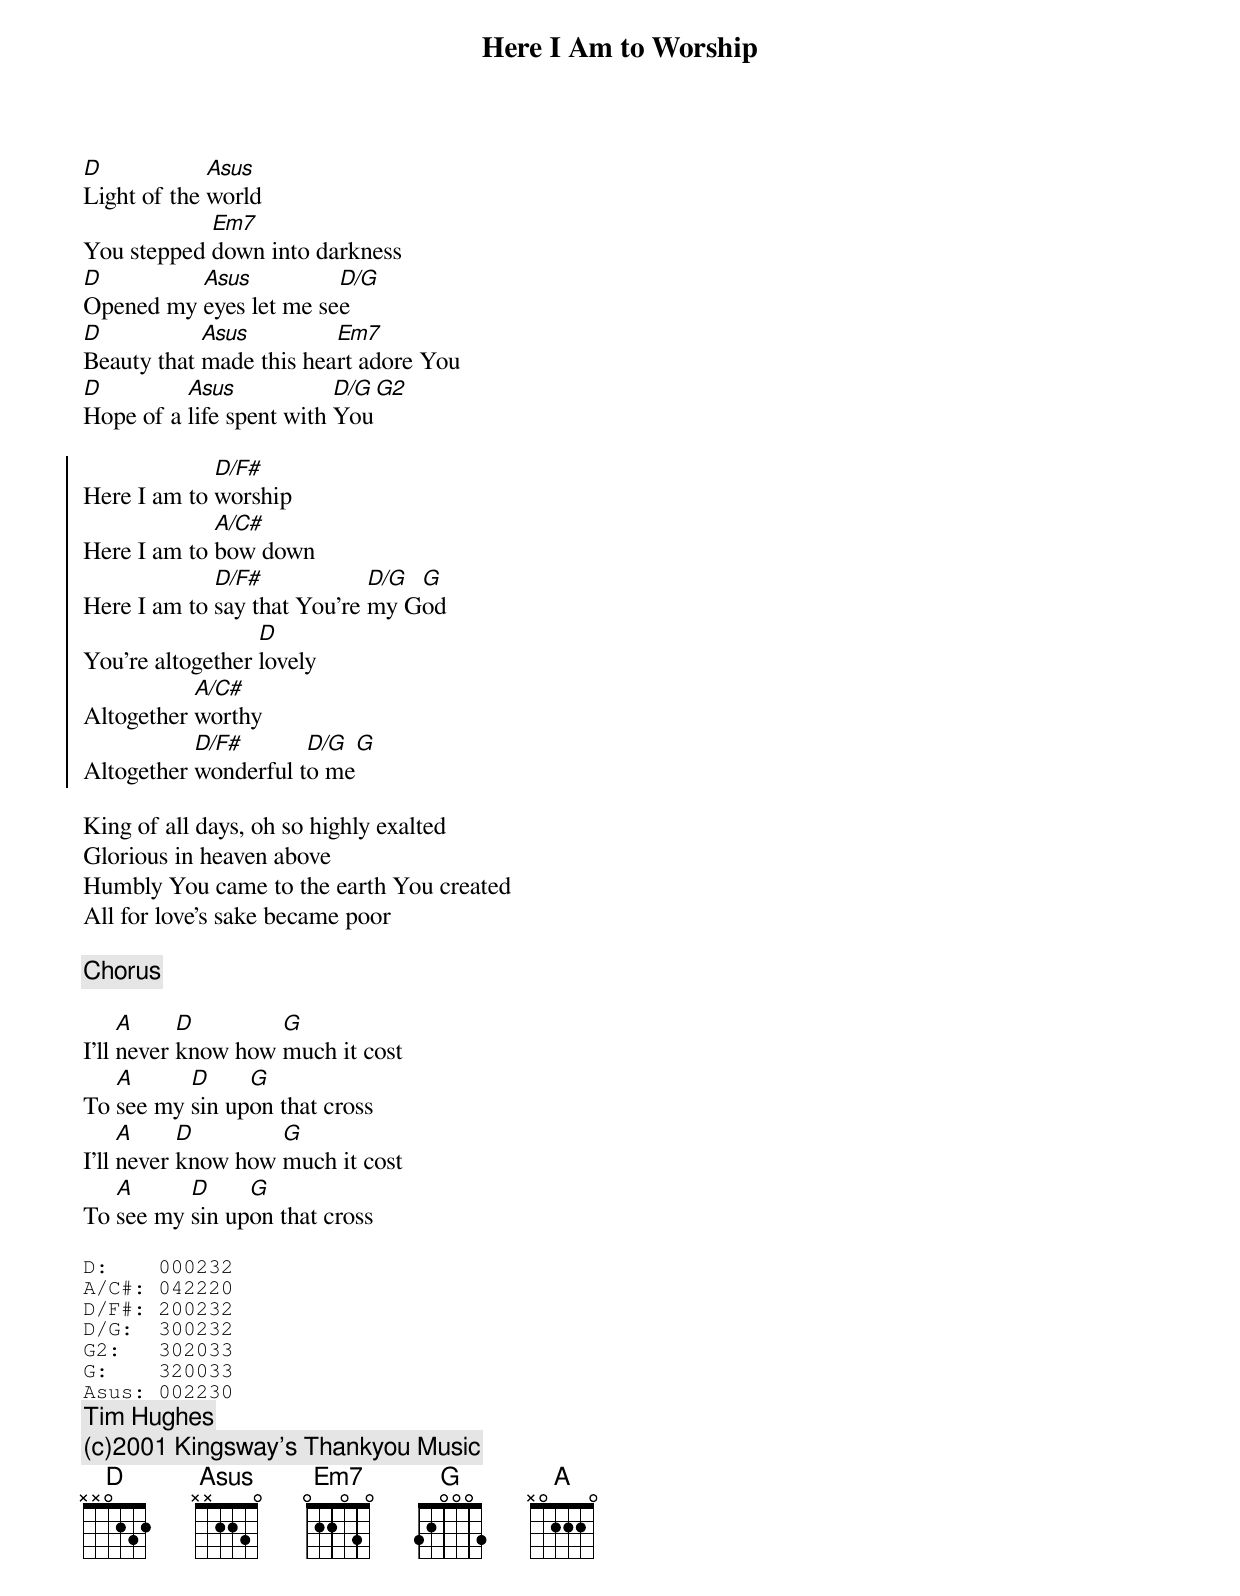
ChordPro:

{title:Here I Am to Worship}
[D]Light of the [Asus]world
You stepped [Em7]down into darkness
[D]Opened my [Asus]eyes let me se[D/G]e
[D]Beauty that [Asus]made this hea[Em7]rt adore You
[D]Hope of a [Asus]life spent with [D/G]You[G2]

{soc}
Here I am to [D/F#]worship
Here I am to [A/C#]bow down
Here I am to [D/F#]say that You're [D/G]my G[G]od
You're altogether [D]lovely
Altogether [A/C#]worthy
Altogether [D/F#]wonderful t[D/G]o me[G]
{eoc}

King of all days, oh so highly exalted
Glorious in heaven above
Humbly You came to the earth You created
All for love's sake became poor

{c:Chorus}

I'll [A]never [D]know how [G]much it cost
To [A]see my [D]sin up[G]on that cross
I'll [A]never [D]know how [G]much it cost
To [A]see my [D]sin up[G]on that cross

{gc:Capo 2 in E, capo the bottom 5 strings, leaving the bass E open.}
{sot}
D:    000232
A/C#: 042220
D/F#: 200232
D/G:  300232
G2:   302033
G:    320033
Asus: 002230
{eot}
{c:Tim Hughes}
{c:(c)2001 Kingsway's Thankyou Music}
